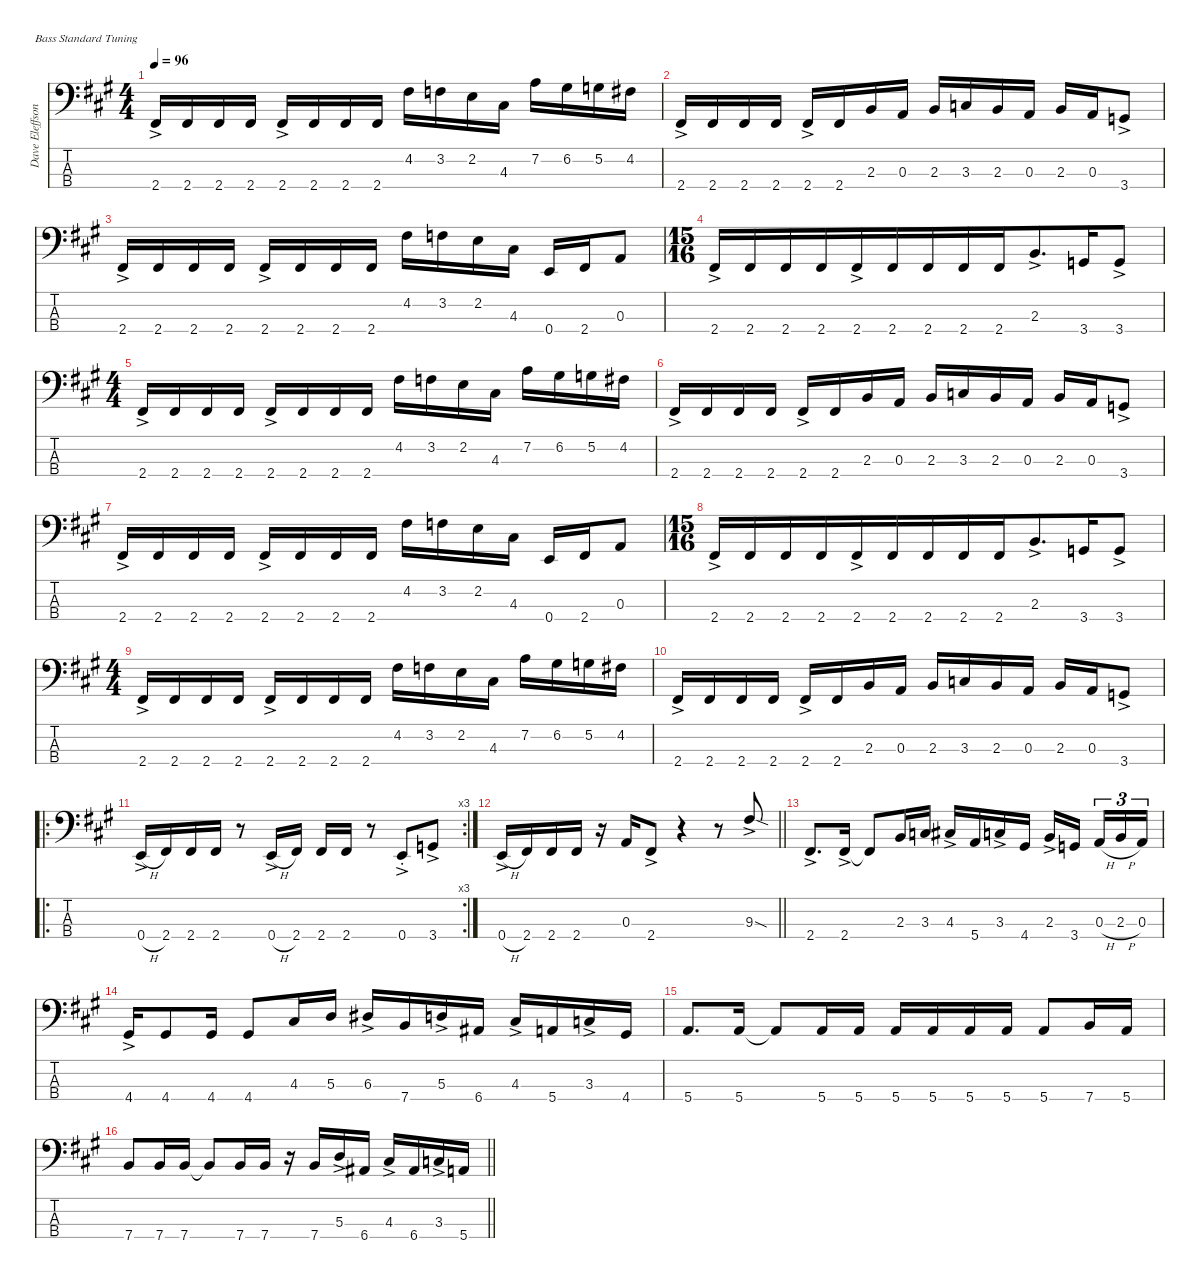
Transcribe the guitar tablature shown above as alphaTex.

\defaultSystemsLayout 4
\hideDynamics
\bracketExtendMode nobrackets
\firstSystemTrackNameMode fullname
\otherSystemsTrackNameOrientation horizontal
\track ("Dave Eleffson" "el.bs.") {instrument electricbassfinger}
\staff {score tabs}
\tuning (G2 D2 A1 E1)
\ts (4 4)
\beaming (8 2 2 2 2)
\tempo 96
\clef f4
\ks f#minor
2.4{ac acc #}.16{dy ff beam Up} 2.4{acc #}.16{dy f beam Up} 2.4{acc #}.16{beam Up} 2.4{acc #}.16{beam Up} 2.4{ac acc #}.16{dy ff beam Up} 2.4{acc #}.16{dy f beam Up} 2.4{acc #}.16{beam Up} 2.4{acc #}.16{beam Up} 4.2{acc #}.16{beam Down} 3.2{acc forcenatural}.16{beam Down} 2.2{acc forcenatural}.16{beam Down} 4.3{acc #}.16{beam Down} 7.2{acc forcenatural}.16{beam Down} 6.2{acc #}.16{beam Down} 5.2{acc forcenatural}.16{beam Down} 4.2{acc #}.16{beam Down} |
2.4{ac acc #}.16{dy ff beam Up} 2.4{acc #}.16{dy f beam Up} 2.4{acc #}.16{beam Up} 2.4{acc #}.16{beam Up} 2.4{ac acc #}.16{dy ff beam Up} 2.4{acc #}.16{dy f beam Up} 2.3{acc forcenatural}.16{beam Up} 0.3{acc forcenatural}.16{beam Up} 2.3{acc forcenatural}.16{beam Up} 3.3{acc forcenatural}.16{beam Up} 2.3{acc forcenatural}.16{beam Up} 0.3{acc forcenatural}.16{beam Up} 2.3{acc forcenatural}.16{beam Up} 0.3{acc forcenatural}.16{beam Up} 3.4{ac acc forcenatural}.8{dy ff beam Up} |
2.4{ac acc #}.16{beam Up} 2.4{acc #}.16{dy f beam Up} 2.4{acc #}.16{beam Up} 2.4{acc #}.16{beam Up} 2.4{ac acc #}.16{dy ff beam Up} 2.4{acc #}.16{dy f beam Up} 2.4{acc #}.16{beam Up} 2.4{acc #}.16{beam Up} 4.2{acc #}.16{beam Down} 3.2{acc forcenatural}.16{beam Down} 2.2{acc forcenatural}.16{beam Down} 4.3{acc #}.16{beam Down} 0.4{acc forcenatural}.16{beam Up} 2.4{acc #}.16{beam Up} 0.3{acc forcenatural}.8{beam Up} |
\ts (15 16)
\beaming (8 7)
2.4{ac acc #}.16{dy ff beam Up} 2.4{acc #}.16{dy f beam Up} 2.4{acc #}.16{beam Up} 2.4{acc #}.16{beam Up} 2.4{ac acc #}.16{dy ff beam Up} 2.4{acc #}.16{dy f beam Up} 2.4{acc #}.16{beam Up} 2.4{acc #}.16{beam Up} 2.4{acc #}.16{beam Up} 2.3{ac acc forcenatural}.8{d dy ff beam Up} 3.4{acc forcenatural}.16{dy f beam Up} 3.4{ac acc forcenatural}.8{dy ff beam Up} |
\ts (4 4)
\beaming (8 2 2 2 2)
2.4{ac acc #}.16{beam Up} 2.4{acc #}.16{dy f beam Up} 2.4{acc #}.16{beam Up} 2.4{acc #}.16{beam Up} 2.4{ac acc #}.16{dy ff beam Up} 2.4{acc #}.16{dy f beam Up} 2.4{acc #}.16{beam Up} 2.4{acc #}.16{beam Up} 4.2{acc #}.16{beam Down} 3.2{acc forcenatural}.16{beam Down} 2.2{acc forcenatural}.16{beam Down} 4.3{acc #}.16{beam Down} 7.2{acc forcenatural}.16{beam Down} 6.2{acc #}.16{beam Down} 5.2{acc forcenatural}.16{beam Down} 4.2{acc #}.16{beam Down} |
2.4{ac acc #}.16{dy ff beam Up} 2.4{acc #}.16{dy f beam Up} 2.4{acc #}.16{beam Up} 2.4{acc #}.16{beam Up} 2.4{ac acc #}.16{dy ff beam Up} 2.4{acc #}.16{dy f beam Up} 2.3{acc forcenatural}.16{beam Up} 0.3{acc forcenatural}.16{beam Up} 2.3{acc forcenatural}.16{beam Up} 3.3{acc forcenatural}.16{beam Up} 2.3{acc forcenatural}.16{beam Up} 0.3{acc forcenatural}.16{beam Up} 2.3{acc forcenatural}.16{beam Up} 0.3{acc forcenatural}.16{beam Up} 3.4{ac acc forcenatural}.8{dy ff beam Up} |
2.4{ac acc #}.16{beam Up} 2.4{acc #}.16{dy f beam Up} 2.4{acc #}.16{beam Up} 2.4{acc #}.16{beam Up} 2.4{ac acc #}.16{dy ff beam Up} 2.4{acc #}.16{dy f beam Up} 2.4{acc #}.16{beam Up} 2.4{acc #}.16{beam Up} 4.2{acc #}.16{beam Down} 3.2{acc forcenatural}.16{beam Down} 2.2{acc forcenatural}.16{beam Down} 4.3{acc #}.16{beam Down} 0.4{acc forcenatural}.16{beam Up} 2.4{acc #}.16{beam Up} 0.3{acc forcenatural}.8{beam Up} |
\ts (15 16)
\beaming (8 7)
2.4{ac acc #}.16{dy ff beam Up} 2.4{acc #}.16{dy f beam Up} 2.4{acc #}.16{beam Up} 2.4{acc #}.16{beam Up} 2.4{ac acc #}.16{dy ff beam Up} 2.4{acc #}.16{dy f beam Up} 2.4{acc #}.16{beam Up} 2.4{acc #}.16{beam Up} 2.4{acc #}.16{beam Up} 2.3{ac acc forcenatural}.8{d dy ff beam Up} 3.4{acc forcenatural}.16{dy f beam Up} 3.4{ac acc forcenatural}.8{dy ff beam Up} |
\ts (4 4)
\beaming (8 2 2 2 2)
2.4{ac acc #}.16{beam Up} 2.4{acc #}.16{dy f beam Up} 2.4{acc #}.16{beam Up} 2.4{acc #}.16{beam Up} 2.4{ac acc #}.16{dy ff beam Up} 2.4{acc #}.16{dy f beam Up} 2.4{acc #}.16{beam Up} 2.4{acc #}.16{beam Up} 4.2{acc #}.16{beam Down} 3.2{acc forcenatural}.16{beam Down} 2.2{acc forcenatural}.16{beam Down} 4.3{acc #}.16{beam Down} 7.2{acc forcenatural}.16{beam Down} 6.2{acc #}.16{beam Down} 5.2{acc forcenatural}.16{beam Down} 4.2{acc #}.16{beam Down} |
2.4{ac acc #}.16{dy ff beam Up} 2.4{acc #}.16{dy f beam Up} 2.4{acc #}.16{beam Up} 2.4{acc #}.16{beam Up} 2.4{ac acc #}.16{dy ff beam Up} 2.4{acc #}.16{dy f beam Up} 2.3{acc forcenatural}.16{beam Up} 0.3{acc forcenatural}.16{beam Up} 2.3{acc forcenatural}.16{beam Up} 3.3{acc forcenatural}.16{beam Up} 2.3{acc forcenatural}.16{beam Up} 0.3{acc forcenatural}.16{beam Up} 2.3{acc forcenatural}.16{beam Up} 0.3{acc forcenatural}.16{beam Up} 3.4{ac acc forcenatural}.8{dy ff beam Up} |
\ro
\rc 3
0.4{h ac acc forcenatural}.16{beam Up} 2.4{acc #}.16{dy f beam Up} 2.4{acc #}.16{beam Up} 2.4{acc #}.16{beam Up} r.8{beam Up} 0.4{h ac acc forcenatural}.16{dy ff beam Up} 2.4{acc #}.16{dy f beam Up} 2.4{acc #}.16{beam Up} 2.4{acc #}.16{beam Up} r.8{beam Up} 0.4{ac st acc forcenatural}.8{dy ff beam Up} 3.4{ac acc forcenatural}.8{beam Up} |
\barLineRight lightlight
0.4{h ac acc forcenatural}.16{beam Up} 2.4{acc #}.16{dy f beam Up} 2.4{acc #}.16{beam Up} 2.4{acc #}.16{beam Up} r.16{beam Up} 0.3{acc forcenatural}.16{beam Up} 2.4{ac acc #}.8{dy ff beam Up} r.4{beam Up} r.8{beam Up} 9.3{sod ac acc #}.8{beam Down} |
2.4{ac acc #}.8{d beam Up} 2.4{ac acc #}.16{beam Up} 2.4{t acc #}.8{dy f beam Up} 2.3{acc forcenatural}.16{beam Up} 3.3{acc forcenatural}.16{beam Up} 4.3{ac acc #}.16{dy ff beam Up} 5.4{acc forcenatural}.16{dy f beam Up} 3.3{ac acc forcenatural}.16{dy ff beam Up} 4.4{acc #}.16{dy f beam Up} 2.3{ac acc forcenatural}.16{dy ff beam Up} 3.4{acc forcenatural}.16{dy f beam Up} 0.3{h acc forcenatural}.16{tu (3 2) beam Up} 2.3{h acc forcenatural}.16{tu (3 2) beam Up} 0.3{acc forcenatural}.16{tu (3 2) beam Up} |
4.4{ac acc #}.16{dy ff beam Up} 4.4{acc #}.8{dy f beam Up} 4.4{acc #}.16{beam Up} 4.4{acc #}.8{beam Up} 4.3{acc #}.16{beam Up} 5.3{acc forcenatural}.16{beam Up} 6.3{ac acc #}.16{dy ff beam Up} 7.4{acc forcenatural}.16{dy f beam Up} 5.3{ac acc forcenatural}.16{dy ff beam Up} 6.4{acc #}.16{dy f beam Up} 4.3{ac acc #}.16{dy ff beam Up} 5.4{acc forcenatural}.16{dy f beam Up} 3.3{ac acc forcenatural}.16{dy ff beam Up} 4.4{acc #}.16{dy f beam Up} |
5.4{acc forcenatural}.8{d beam Up} 5.4{acc forcenatural}.16{beam Up} 5.4{t acc forcenatural}.8{beam Up} 5.4{acc forcenatural}.16{beam Up} 5.4{acc forcenatural}.16{beam Up} 5.4{acc forcenatural}.16{beam Up} 5.4{acc forcenatural}.16{beam Up} 5.4{acc forcenatural}.16{beam Up} 5.4{acc forcenatural}.16{beam Up} 5.4{acc forcenatural}.8{beam Up} 7.4{acc forcenatural}.16{beam Up} 5.4{acc forcenatural}.16{beam Up} |
\barLineRight lightlight
7.4{acc forcenatural}.8{beam Up} 7.4{acc forcenatural}.16{beam Up} 7.4{acc forcenatural}.16{beam Up} 7.4{t acc forcenatural}.8{beam Up} 7.4{acc forcenatural}.16{beam Up} 7.4{acc forcenatural}.16{beam Up} r.16{beam Up} 7.4{acc forcenatural}.16{beam Up} 5.3{ac acc forcenatural}.16{dy ff beam Up} 6.4{acc #}.16{dy f beam Up} 4.3{ac acc #}.16{dy ff beam Up} 6.4{acc #}.16{dy f beam Up} 3.3{ac acc forcenatural}.16{dy ff beam Up} 5.4{acc forcenatural}.16{dy f beam Up}
